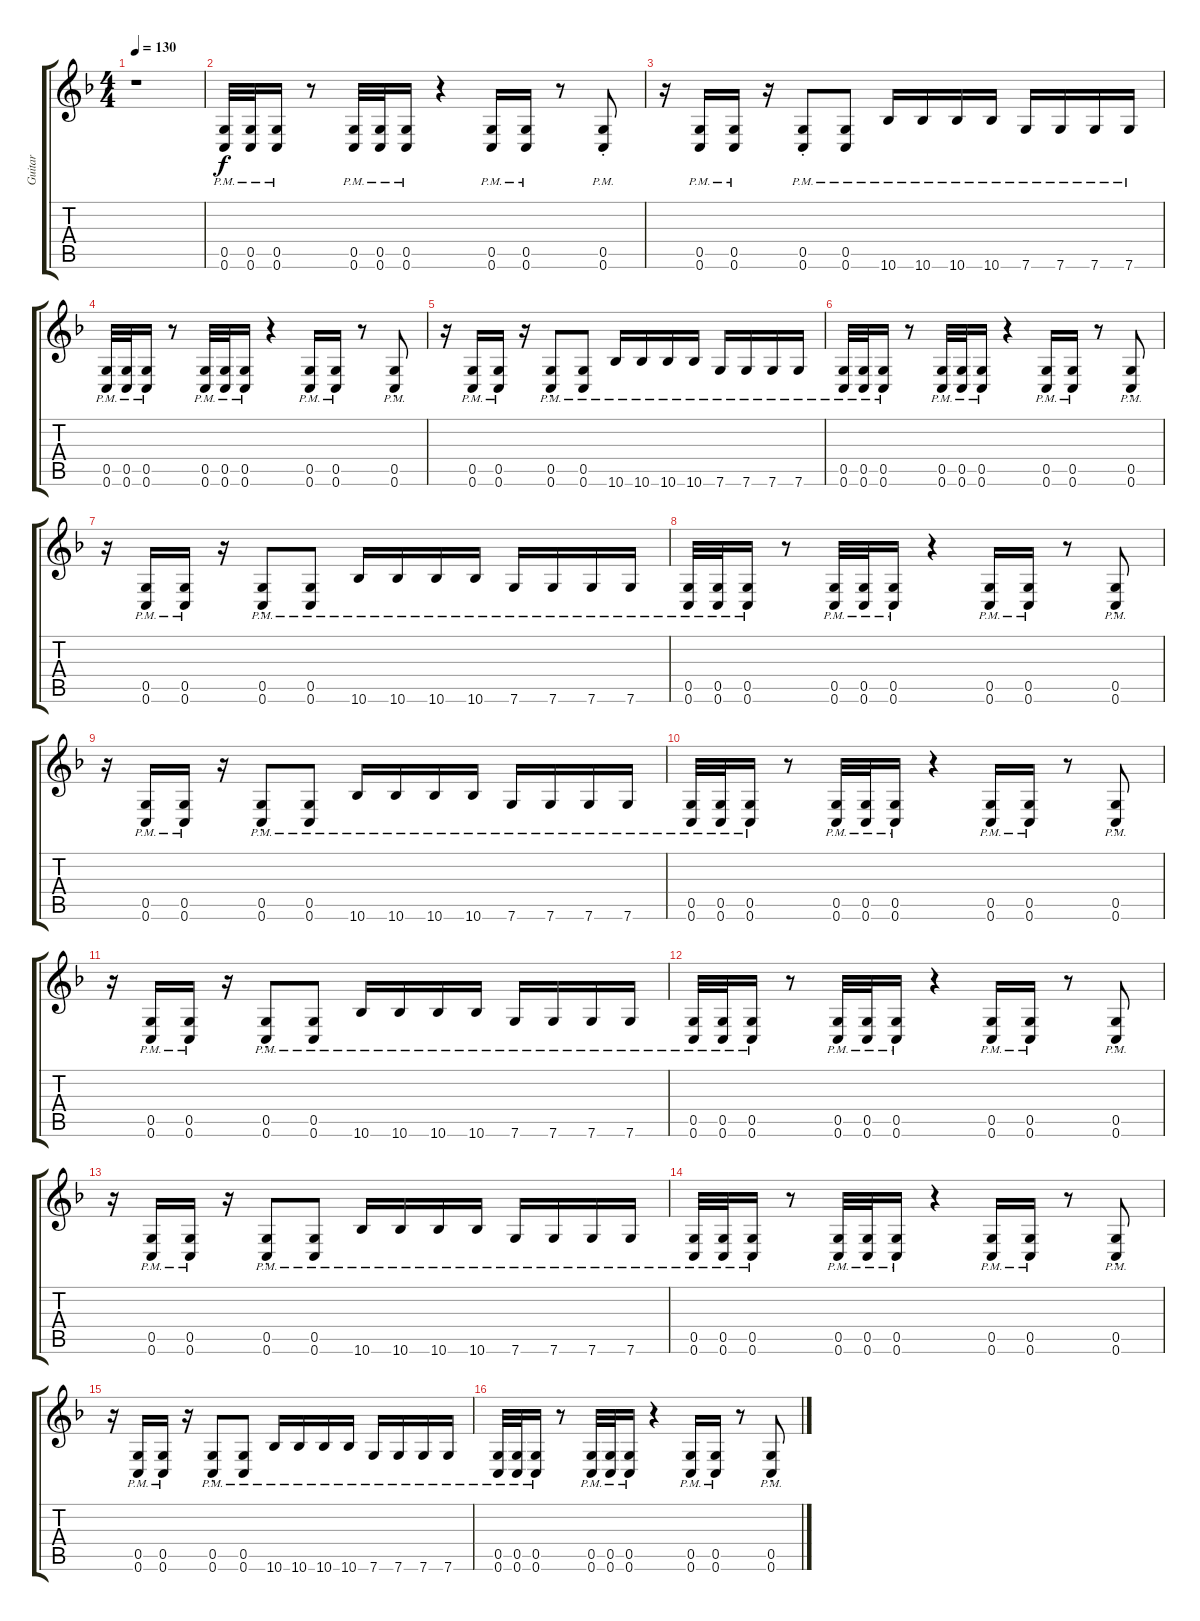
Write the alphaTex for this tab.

\track ("Guitar" "Guitar") {instrument distortionguitar}
\staff {score tabs}
\tuning (D4 A3 F3 C3 G2 C2) {hide}
\ts (4 4)
\tempo 130
\clef g2
\ks f
r.1{dy f} |
(0.5{pm} 0.6{pm}).32 (0.5{pm} 0.6{pm}).32 (0.5{pm} 0.6{pm}).16 r.8 (0.5{pm} 0.6{pm}).32 (0.5{pm} 0.6{pm}).32 (0.5{pm} 0.6{pm}).16 r.4 (0.5{pm} 0.6{pm}).16 (0.5{pm} 0.6{pm}).16 r.8 (0.5{pm st} 0.6{pm st}).8 |
r.16 (0.5{pm} 0.6{pm}).16 (0.5{pm} 0.6{pm}).16 r.16 (0.5{pm st} 0.6{pm st}).8 (0.5{pm} 0.6{pm}).8 10.6{pm}.16 10.6{pm}.16 10.6{pm}.16 10.6{pm}.16 7.6{pm}.16 7.6{pm}.16 7.6{pm}.16 7.6{pm}.16 |
(0.5{pm} 0.6{pm}).32 (0.5{pm} 0.6{pm}).32 (0.5{pm} 0.6{pm}).16 r.8 (0.5{pm} 0.6{pm}).32 (0.5{pm} 0.6{pm}).32 (0.5{pm} 0.6{pm}).16 r.4 (0.5{pm} 0.6{pm}).16 (0.5{pm} 0.6{pm}).16 r.8 (0.5{pm st} 0.6{pm st}).8 |
r.16 (0.5{pm} 0.6{pm}).16 (0.5{pm} 0.6{pm}).16 r.16 (0.5{pm st} 0.6{pm st}).8 (0.5{pm} 0.6{pm}).8 10.6{pm}.16 10.6{pm}.16 10.6{pm}.16 10.6{pm}.16 7.6{pm}.16 7.6{pm}.16 7.6{pm}.16 7.6{pm}.16 |
(0.5{pm} 0.6{pm}).32 (0.5{pm} 0.6{pm}).32 (0.5{pm} 0.6{pm}).16 r.8 (0.5{pm} 0.6{pm}).32 (0.5{pm} 0.6{pm}).32 (0.5{pm} 0.6{pm}).16 r.4 (0.5{pm} 0.6{pm}).16 (0.5{pm} 0.6{pm}).16 r.8 (0.5{pm st} 0.6{pm st}).8 |
r.16 (0.5{pm} 0.6{pm}).16 (0.5{pm} 0.6{pm}).16 r.16 (0.5{pm st} 0.6{pm st}).8 (0.5{pm} 0.6{pm}).8 10.6{pm}.16 10.6{pm}.16 10.6{pm}.16 10.6{pm}.16 7.6{pm}.16 7.6{pm}.16 7.6{pm}.16 7.6{pm}.16 |
(0.5{pm} 0.6{pm}).32 (0.5{pm} 0.6{pm}).32 (0.5{pm} 0.6{pm}).16 r.8 (0.5{pm} 0.6{pm}).32 (0.5{pm} 0.6{pm}).32 (0.5{pm} 0.6{pm}).16 r.4 (0.5{pm} 0.6{pm}).16 (0.5{pm} 0.6{pm}).16 r.8 (0.5{pm st} 0.6{pm st}).8 |
r.16 (0.5{pm} 0.6{pm}).16 (0.5{pm} 0.6{pm}).16 r.16 (0.5{pm st} 0.6{pm st}).8 (0.5{pm} 0.6{pm}).8 10.6{pm}.16 10.6{pm}.16 10.6{pm}.16 10.6{pm}.16 7.6{pm}.16 7.6{pm}.16 7.6{pm}.16 7.6{pm}.16 |
(0.5{pm} 0.6{pm}).32 (0.5{pm} 0.6{pm}).32 (0.5{pm} 0.6{pm}).16 r.8 (0.5{pm} 0.6{pm}).32 (0.5{pm} 0.6{pm}).32 (0.5{pm} 0.6{pm}).16 r.4 (0.5{pm} 0.6{pm}).16 (0.5{pm} 0.6{pm}).16 r.8 (0.5{pm st} 0.6{pm st}).8 |
r.16 (0.5{pm} 0.6{pm}).16 (0.5{pm} 0.6{pm}).16 r.16 (0.5{pm st} 0.6{pm st}).8 (0.5{pm} 0.6{pm}).8 10.6{pm}.16 10.6{pm}.16 10.6{pm}.16 10.6{pm}.16 7.6{pm}.16 7.6{pm}.16 7.6{pm}.16 7.6{pm}.16 |
(0.5{pm} 0.6{pm}).32 (0.5{pm} 0.6{pm}).32 (0.5{pm} 0.6{pm}).16 r.8 (0.5{pm} 0.6{pm}).32 (0.5{pm} 0.6{pm}).32 (0.5{pm} 0.6{pm}).16 r.4 (0.5{pm} 0.6{pm}).16 (0.5{pm} 0.6{pm}).16 r.8 (0.5{pm st} 0.6{pm st}).8 |
r.16 (0.5{pm} 0.6{pm}).16 (0.5{pm} 0.6{pm}).16 r.16 (0.5{pm st} 0.6{pm st}).8 (0.5{pm} 0.6{pm}).8 10.6{pm}.16 10.6{pm}.16 10.6{pm}.16 10.6{pm}.16 7.6{pm}.16 7.6{pm}.16 7.6{pm}.16 7.6{pm}.16 |
(0.5{pm} 0.6{pm}).32 (0.5{pm} 0.6{pm}).32 (0.5{pm} 0.6{pm}).16 r.8 (0.5{pm} 0.6{pm}).32 (0.5{pm} 0.6{pm}).32 (0.5{pm} 0.6{pm}).16 r.4 (0.5{pm} 0.6{pm}).16 (0.5{pm} 0.6{pm}).16 r.8 (0.5{pm st} 0.6{pm st}).8 |
r.16 (0.5{pm} 0.6{pm}).16 (0.5{pm} 0.6{pm}).16 r.16 (0.5{pm st} 0.6{pm st}).8 (0.5{pm} 0.6{pm}).8 10.6{pm}.16 10.6{pm}.16 10.6{pm}.16 10.6{pm}.16 7.6{pm}.16 7.6{pm}.16 7.6{pm}.16 7.6{pm}.16 |
(0.5{pm} 0.6{pm}).32 (0.5{pm} 0.6{pm}).32 (0.5{pm} 0.6{pm}).16 r.8 (0.5{pm} 0.6{pm}).32 (0.5{pm} 0.6{pm}).32 (0.5{pm} 0.6{pm}).16 r.4 (0.5{pm} 0.6{pm}).16 (0.5{pm} 0.6{pm}).16 r.8 (0.5{pm st} 0.6{pm st}).8
